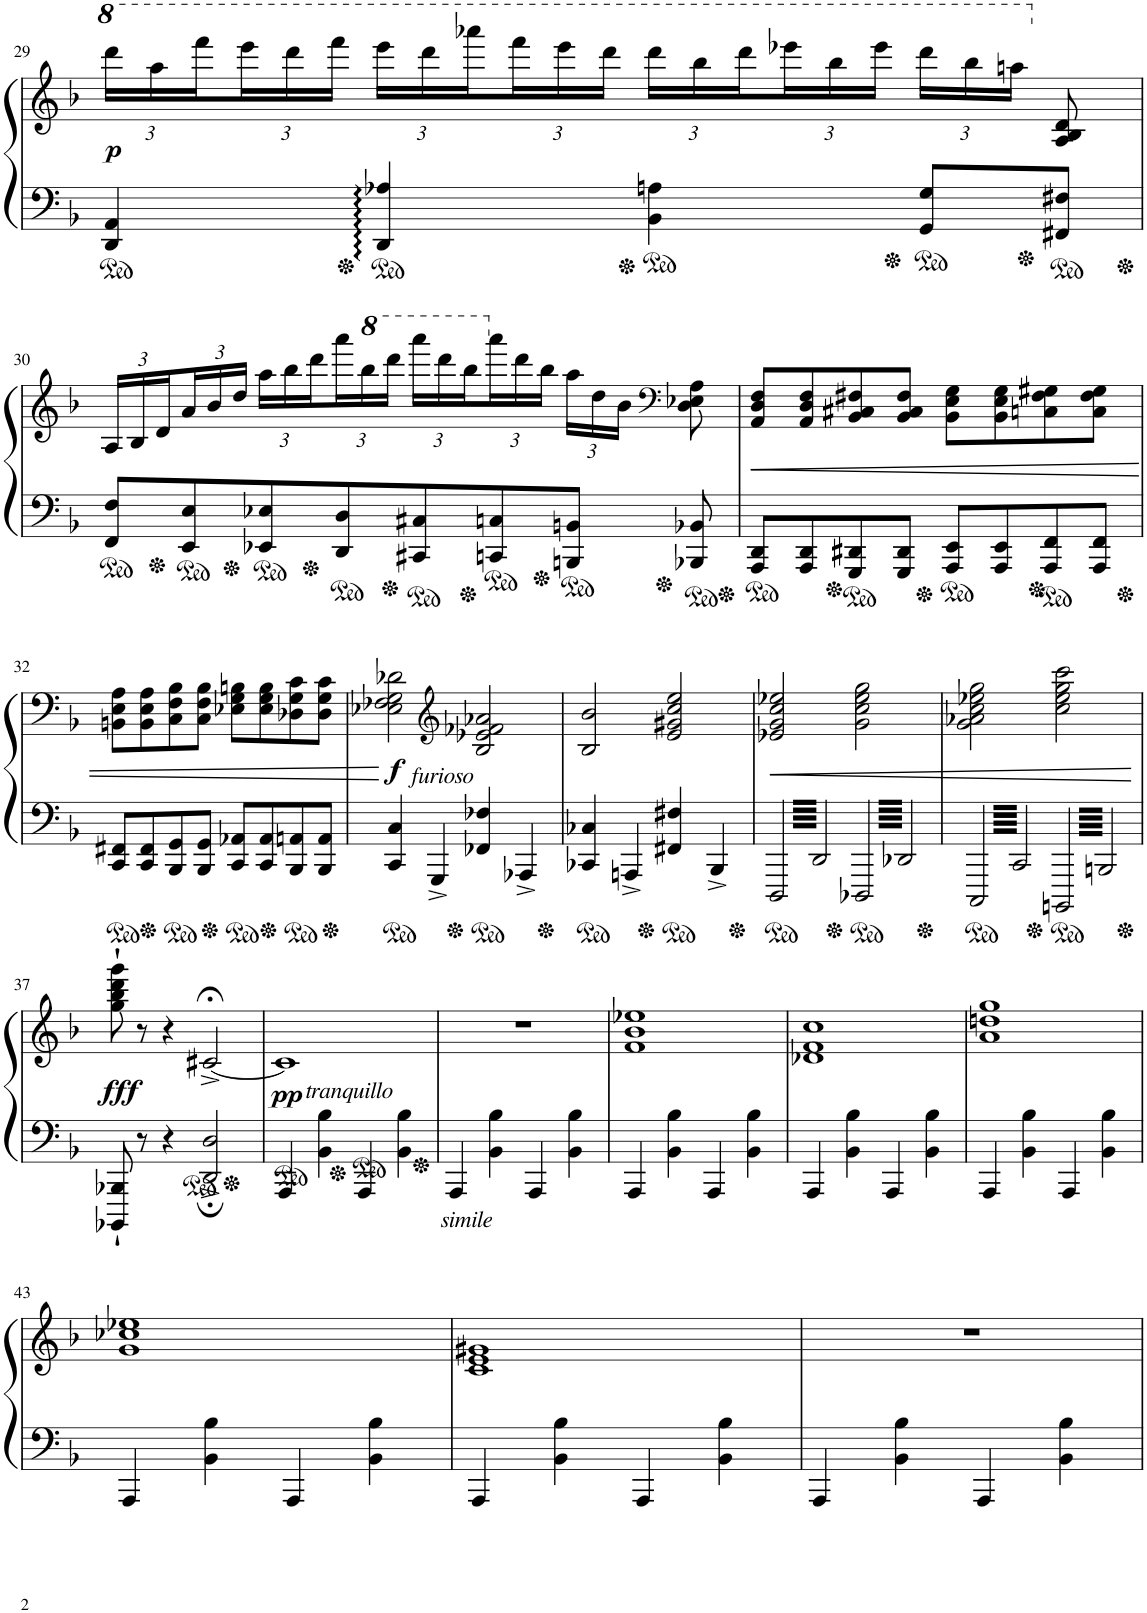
**kern	**kern	**dynam
*part1	*part1	*part1
*staff2	*staff1	*staff1/2
*I"Piano	*	*
*I'Pno.	*	*
!!LO:PB:g=z
*clefF4	*clefG2	*
*k[b-]	*k[b-]	*
*M4/4	*M4/4	*
*	*8va	*
*	*Xbrackettup	*
=29	=29	=29
!	!	!LO:DY:b
4DD/ 4AA/	24dddd\LL	p
.	24aaa\	.
.	24ffff\	.
.	24eeee\	.
.	24dddd\	.
.	24ffff\JJ	.
4DD/ 4A-X/	24eeee\LL	.
.	24dddd\	.
.	24aaaa-X\	.
.	24ffff\	.
.	24eeee\	.
.	24dddd\JJ	.
4BB-\ 4An\	24dddd\LL	.
.	24bbb-\	.
.	24dddd\	.
.	24eeee-X\	.
.	24bbb-\	.
.	24eeee-\JJ	.
8GG/ 8G/L	24dddd\LL	.
.	24bbb-\	.
.	24aaan\JJ	.
*	*X8va	*
8FF#X/ 8F#X/J	8A/ 8B-/ 8d/	.
!!LO:LB:g=z
=30	=30	=30
8FF/ 8F/L	24A/LL	.
.	24B-/	.
.	24d/	.
8EE/ 8E/	24a/	.
.	24b-/	.
.	24dd/JJ	.
8EE-X/ 8E-X/	24aa\LL	.
.	24bb-\	.
.	24ddd\	.
8DD/ 8D/	24aaa\	.
*	*8va	*
.	24bbb-\	.
.	24dddd\JJ	.
8CC#X/ 8C#X/	24aaaa\LL	.
.	24dddd\	.
.	24bbb-\	.
*	*X8va	*
8CCn/ 8Cn/	24aaa\	.
.	24ddd\	.
.	24bb-\JJ	.
8BBBn/ 8BBn/J	24aa\LL	.
.	24dd\	.
.	24b-\JJ	.
*	*clefF4	*
8BBB-X/ 8BB-X/	8D\ 8E-X\ 8A\	.
=31	=31	=31
!	!	!LO:HP:b
8AAA/ 8DD/L	8AA/ 8D/ 8F/L	<
8AAA/ 8DD/	8AA/ 8D/ 8F/	.
8GGG/ 8DD#X/	8BB-/ 8C#X/ 8F#X/	.
8GGG/ 8DD#/J	8BB-/ 8C#/ 8F#/J	.
8AAA/ 8EE/L	8BB-\ 8E\ 8G\L	.
8AAA/ 8EE/	8BB-\ 8E\ 8G\	.
8AAA/ 8FF/	8Cn\ 8F#\ 8G#X\	.
8AAA/ 8FF/J	8C\ 8F#\ 8G#\J	.
!!LO:LB:g=z
=32	=32	=32
8CC/ 8FF#X/L	8BBn\ 8E\ 8A\L	.
8CC/ 8FF#/	8BB\ 8E\ 8A\	.
8BBB-/ 8GG/	8C\ 8F\ 8B-\	.
8BBB-/ 8GG/J	8C\ 8F\ 8B-\J	.
8CC/ 8AA-X/L	8E-X\ 8G\ 8Bn\L	.
8CC/ 8AA-/	8E-\ 8G\ 8B\	.
8BBB-/ 8AAn/	8D-X\ 8G\ 8c\	.
8BBB-/ 8AA/J	8D-\ 8G\ 8c\J	.
.	.	[
=33	=33	=33
!	!LO:TX:b:i:t=furioso	!
!	!	!LO:DY:b
4CC/ 4C/	2E-X\ 2F-X\ 2G\ 2d-X\	f
4GGG^/	.	.
*	*clefG2	*
4FF-X/ 4F-X/	2B-/ 2e-X/ 2f-X/ 2a-X/	.
4AAA-X^/	.	.
=34	=34	=34
4CC-X/ 4C-X/	2B-/ 2b-/	.
4AAAn^/	.	.
4FF#X/ 4F#X/	2e/ 2g#X/ 2cc/ 2ee/	.
4BBB-^/	.	.
=35	=35	=35
!	!	!LO:HP:b
6.DDD/	2e-X/ 2g/ 2cc/ 2ee-X/	<
6.DD/	.	.
6.DDD-X/	2g\ 2cc\ 2ee-\ 2gg\	.
6.DD-X/	.	.
=36	=36	=36
6.CCC/	2g\ 2a-X\ 2cc\ 2ee-X\ 2gg\	.
6.CC/	.	.
6.BBBBn/	2cc\ 2ee-\ 2gg\ 2ccc\	.
6.BBBn/	.	.
.	.	[
!!LO:LB:g=z
=37	=37	=37
!	!	!LO:DY:b
8BBBB-X/` 8BBB-X/`	8gg\` 8bb-\` 8ddd\` 8ggg\`	fff
8r	8r	.
4r	4r	.
2DD/;^ 2D/;^	[2c#X;<^/	.
=38	=38	=38
!	!LO:TX:b:i:t=tranquillo	!
!	!	!LO:DY:b
4AAA/	1c#]	pp
4BB-\ 4B-\	.	.
4AAA/	.	.
4BB-\ 4B-\	.	.
=39	=39	=39
!LO:TX:b:i:t=simile	!	!
4AAA/	1r	.
4BB-\ 4B-\	.	.
4AAA/	.	.
4BB-\ 4B-\	.	.
=40	=40	=40
4AAA/	1f 1b- 1ee-X	.
4BB-\ 4B-\	.	.
4AAA/	.	.
4BB-\ 4B-\	.	.
=41	=41	=41
4AAA/	1d-X 1f 1cc	.
4BB-\ 4B-\	.	.
4AAA/	.	.
4BB-\ 4B-\	.	.
=42	=42	=42
4AAA/	1a 1ddn 1gg	.
4BB-\ 4B-\	.	.
4AAA/	.	.
4BB-\ 4B-\	.	.
!!LO:LB:g=z
=43	=43	=43
4AAA/	1g 1cc-X 1ee-X	.
4BB-\ 4B-\	.	.
4AAA/	.	.
4BB-\ 4B-\	.	.
=44	=44	=44
4AAA/	1c 1e 1g#X	.
4BB-\ 4B-\	.	.
4AAA/	.	.
4BB-\ 4B-\	.	.
=45	=45	=45
4AAA/	1r	.
4BB-\ 4B-\	.	.
4AAA/	.	.
4BB-\ 4B-\	.	.
=	=	=
*-	*-	*-
